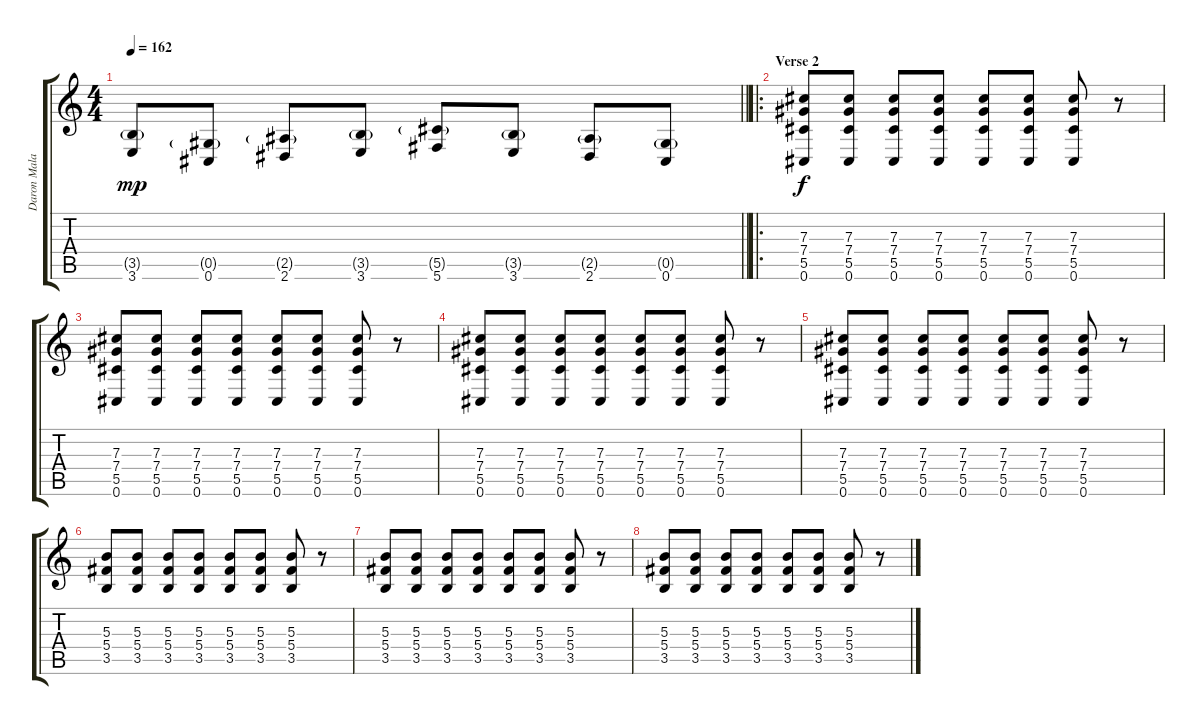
\track ("Daron Malakian" "Daron Mala") {instrument distortionguitar}
\staff {score tabs}
\tuning (Eb4 Bb3 Gb3 Db3 Ab2 Db2) {hide}
\ts (4 4)
\tempo 162
\clef g2
\barLineRight lightlight
\ks c
(3.5{g} 3.6).8{dy mp} (0.5{g} 0.6).8 (2.5{g} 2.6).8 (3.5{g} 3.6).8 (5.5{g} 5.6).8 (3.5{g} 3.6).8 (2.5{g} 2.6).8 (0.5{g} 0.6).8 |
\ro
\section ("" "Verse 2")
(7.3 7.4 5.5 0.6).8{dy f} (7.3 7.4 5.5 0.6).8 (7.3 7.4 5.5 0.6).8 (7.3 7.4 5.5 0.6).8 (7.3 7.4 5.5 0.6).8 (7.3 7.4 5.5 0.6).8 (7.3 7.4 5.5 0.6).8 r.8 |
(7.3 7.4 5.5 0.6).8 (7.3 7.4 5.5 0.6).8 (7.3 7.4 5.5 0.6).8 (7.3 7.4 5.5 0.6).8 (7.3 7.4 5.5 0.6).8 (7.3 7.4 5.5 0.6).8 (7.3 7.4 5.5 0.6).8 r.8 |
(7.3 7.4 5.5 0.6).8 (7.3 7.4 5.5 0.6).8 (7.3 7.4 5.5 0.6).8 (7.3 7.4 5.5 0.6).8 (7.3 7.4 5.5 0.6).8 (7.3 7.4 5.5 0.6).8 (7.3 7.4 5.5 0.6).8 r.8 |
(7.3 7.4 5.5 0.6).8 (7.3 7.4 5.5 0.6).8 (7.3 7.4 5.5 0.6).8 (7.3 7.4 5.5 0.6).8 (7.3 7.4 5.5 0.6).8 (7.3 7.4 5.5 0.6).8 (7.3 7.4 5.5 0.6).8 r.8 |
(5.3 5.4 3.5).8 (5.3 5.4 3.5).8 (5.3 5.4 3.5).8 (5.3 5.4 3.5).8 (5.3 5.4 3.5).8 (5.3 5.4 3.5).8 (5.3 5.4 3.5).8 r.8 |
(5.3 5.4 3.5).8 (5.3 5.4 3.5).8 (5.3 5.4 3.5).8 (5.3 5.4 3.5).8 (5.3 5.4 3.5).8 (5.3 5.4 3.5).8 (5.3 5.4 3.5).8 r.8 |
(5.3 5.4 3.5).8 (5.3 5.4 3.5).8 (5.3 5.4 3.5).8 (5.3 5.4 3.5).8 (5.3 5.4 3.5).8 (5.3 5.4 3.5).8 (5.3 5.4 3.5).8 r.8
